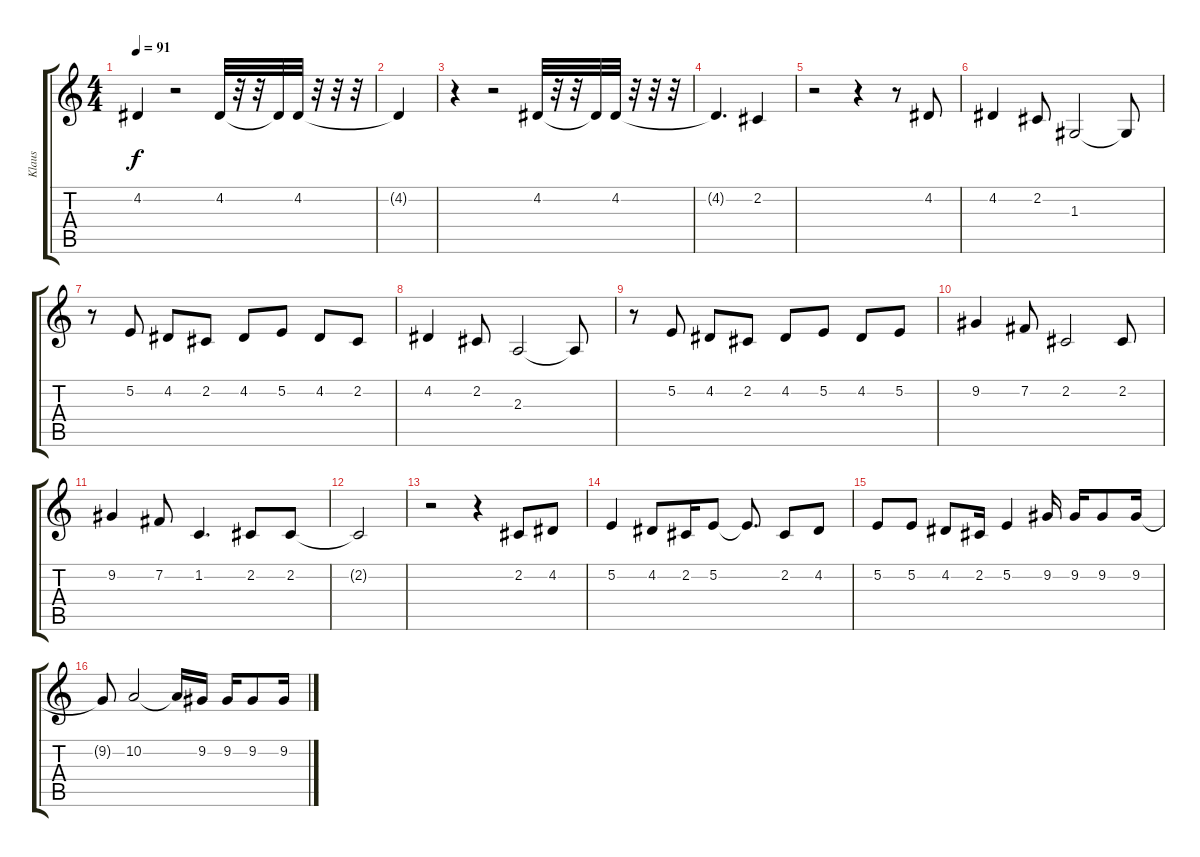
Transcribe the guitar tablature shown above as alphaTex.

\track ("Klaus" "Klaus") {instrument violin}
\staff {score tabs}
\tuning (E4 B3 G3 D3 A2 E2) {hide}
\ts (4 4)
\tempo 91
\clef g2
\ks c
4.2{t}.4{dy f} r.2 4.2.32 r.32 r.32 4.2{t}.32 4.2.32 r.32 r.32 r.32 |
4.2{t}.4 |
r.4 r.2 4.2.32 r.32 r.32 4.2{t}.32 4.2.32 r.32 r.32 r.32 |
4.2{t}.4{d} 2.2.4 |
r.2 r.4 r.8 4.2.8 |
4.2.4 2.2.8 1.3.2 1.3{t}.8 |
r.8 5.2.8 4.2.8 2.2.8 4.2.8 5.2.8 4.2.8 2.2.8 |
4.2.4 2.2.8 2.3.2 2.3{t}.8 |
r.8 5.2.8 4.2.8 2.2.8 4.2.8 5.2.8 4.2.8 5.2.8 |
9.2.4 7.2.8 2.2.2 2.2.8 |
9.2.4 7.2.8 1.2.4{d} 2.2.8 2.2.8 |
2.2{t}.2 |
r.2 r.4 2.2.8 4.2.8 |
5.2.4 4.2.8 2.2.16 5.2.8 5.2{t}.8{d} 2.2.8 4.2.8 |
5.2.8 5.2.8 4.2.8 2.2.16 5.2.4 9.2.16 9.2.16 9.2.8 9.2.16 |
9.2{t}.8 10.2.2 10.2{t}.16 9.2.16 9.2.16 9.2.8 9.2.16
